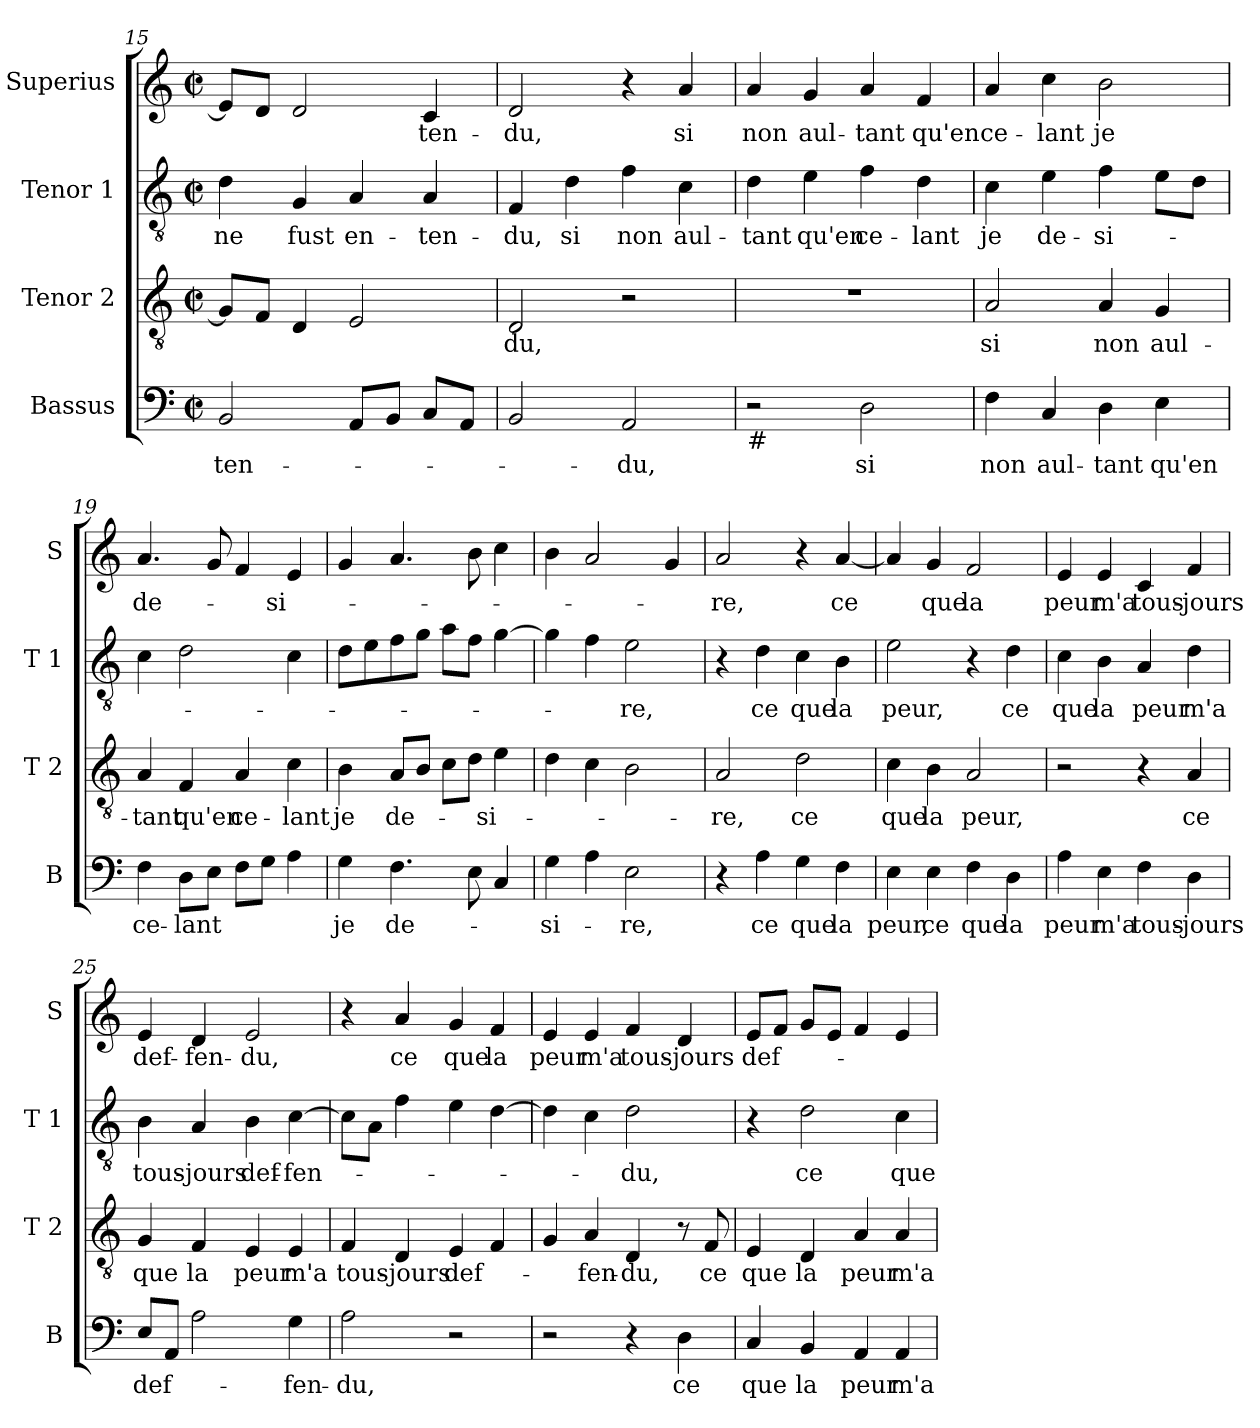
**kern	**text	**kern	**text	**kern	**text	**kern	**text
*part4	*part4	*part3	*part3	*part2	*part2	*part1	*part1
*staff4	*staff4	*staff3	*staff3	*staff2	*staff2	*staff1	*staff1
*I"Bassus	*	*I"Tenor 2	*	*I"Tenor 1	*	*I"Superius	*
*I'B	*	*I'T 2	*	*I'T 1	*	*I'S	*
*clefF4	*	*clefGv2	*	*clefGv2	*	*clefG2	*
*k[]	*	*k[]	*	*k[]	*	*k[]	*
*C:	*	*C:	*	*C:	*	*C:	*
*M2/2	*	*M2/2	*	*M2/2	*	*M2/2	*
*met(c|)	*	*met(c|)	*	*met(c|)	*	*met(c|)	*
=15	=15	=15	=15	=15	=15	=15	=15
2BB/	-ten-	8G/L]	.	4d\	ne	8e/L]	.
.	.	8F/J	.	.	.	8d/J	.
.	.	4D/	.	4G/	fust	2d/	.
8AA/L	.	2E/	.	4A/	en-	.	.
8BB/J	.	.	.	.	.	.	.
8C/L	.	.	.	4A/	-ten-	4c/	-ten-
8AA/J	.	.	.	.	.	.	.
!!LO:PB:g=z
=16	=16	=16	=16	=16	=16	=16	=16
2BB/	.	2D/	-du,	4F/	-du,	2d/	-du,
.	.	.	.	4d\	si	.	.
2AA/	-du,	2r	.	4f\	non	4r	.
.	.	.	.	4c\	aul-	4a/	si
=17	=17	=17	=17	=17	=17	=17	=17
!LO:TX:b:t=#	!	!	!	!	!	!	!
2r	.	1r	.	4d\	-tant	4a/	non
.	.	.	.	4e\	qu'en	4g/	aul-
2D\	si	.	.	4f\	ce-	4a/	-tant
.	.	.	.	4d\	-lant	4f/	qu'en
=18	=18	=18	=18	=18	=18	=18	=18
4F\	non	2A/	si	4c\	je	4a/	ce-
4C/	aul-	.	.	4e\	de-	4cc\	-lant
4D\	-tant	4A/	non	4f\	-si-	2b\	je
4E\	qu'en	4G/	aul-	8e\L	.	.	.
.	.	.	.	8d\J	.	.	.
=19	=19	=19	=19	=19	=19	=19	=19
4F\	ce-	4A/	-tant	4c\	.	4.a/	de-
8D\L	-lant	4F/	qu'en	2d\	.	.	.
8E\J	.	.	.	.	.	8g/	.
8F\L	.	4A/	ce-	.	.	4f/	.
8G\J	.	.	.	.	.	.	.
4A\	.	4c\	-lant	4c\	.	4e/	-si-
=20	=20	=20	=20	=20	=20	=20	=20
4G\	je	4B\	je	8d\L	.	4g/	.
.	.	.	.	8e\	.	.	.
4.F\	de-	8A/L	de-	8f\	.	4.a/	.
.	.	8B/J	.	8g\J	.	.	.
.	.	8c\L	.	8a\L	.	.	.
8E\	.	8d\J	.	8f\J	.	8b\	.
4C/	.	4e\	-si-	[4g\	.	4cc\	.
!!LO:LB:g=z
=21	=21	=21	=21	=21	=21	=21	=21
4G\	-si-	4d\	.	4g\]	.	4b\	.
4A\	.	4c\	.	4f\	.	2a/	.
2E\	-re,	2B\	.	2e\	-re,	.	.
.	.	.	.	.	.	4g/	.
=22	=22	=22	=22	=22	=22	=22	=22
4r	.	2A/	-re,	4r	.	2a/	-re,
4A\	ce	.	.	4d\	ce	.	.
4G\	que	2d\	ce	4c\	que	4r	.
4F\	la	.	.	4B\	la	[4a/	ce
=23	=23	=23	=23	=23	=23	=23	=23
4E\	peur,	4c\	que	2e\	peur,	4a/]	.
4E\	ce	4B\	la	.	.	4g/	que
4F\	que	2A/	peur,	4r	.	2f/	la
4D\	la	.	.	4d\	ce	.	.
=24	=24	=24	=24	=24	=24	=24	=24
4A\	peur	2r	.	4c\	que	4e/	peur
4E\	m'a	.	.	4B\	la	4e/	m'a
4F\	tous-	4r	.	4A/	peur	4c/	tous-
4D\	-jours	4A/	ce	4d\	m'a	4f/	-jours
=25	=25	=25	=25	=25	=25	=25	=25
8E/L	def-	4G/	que	4B\	tous-	4e/	def-
8AA/J	.	.	.	.	.	.	.
2A\	.	4F/	la	4A/	-jours	4d/	-fen-
.	.	4E/	peur	4B\	def-	2e/	-du,
4G\	-fen-	4E/	m'a	[4c\	-fen-	.	.
!!LO:LB:g=z
=26	=26	=26	=26	=26	=26	=26	=26
2A\	-du,	4F/	tous-	8c\L]	.	4r	.
.	.	.	.	8A\J	.	.	.
.	.	4D/	-jours	4f\	.	4a/	ce
2r	.	4E/	def-	4e\	.	4g/	que
.	.	4F/	.	[4d\	.	4f/	la
=27	=27	=27	=27	=27	=27	=27	=27
2r	.	4G/	.	4d\]	.	4e/	peur
.	.	4A/	-fen-	4c\	.	4e/	m'a
4r	.	4D/	-du,	2d\	-du,	4f/	tous-
4D\	ce	8r	.	.	.	4d/	-jours
.	.	8F/	ce	.	.	.	.
=28	=28	=28	=28	=28	=28	=28	=28
4C/	que	4E/	que	4r	.	8e/L	def-
.	.	.	.	.	.	8f/J	.
4BB/	la	4D/	la	2d\	ce	8g/L	.
.	.	.	.	.	.	8e/J	.
4AA/	peur	4A/	peur	.	.	4f/	.
4AA/	m'a	4A/	m'a	4c\	que	4e/	.
=	=	=	=	=	=	=	=
*-	*-	*-	*-	*-	*-	*-	*-
